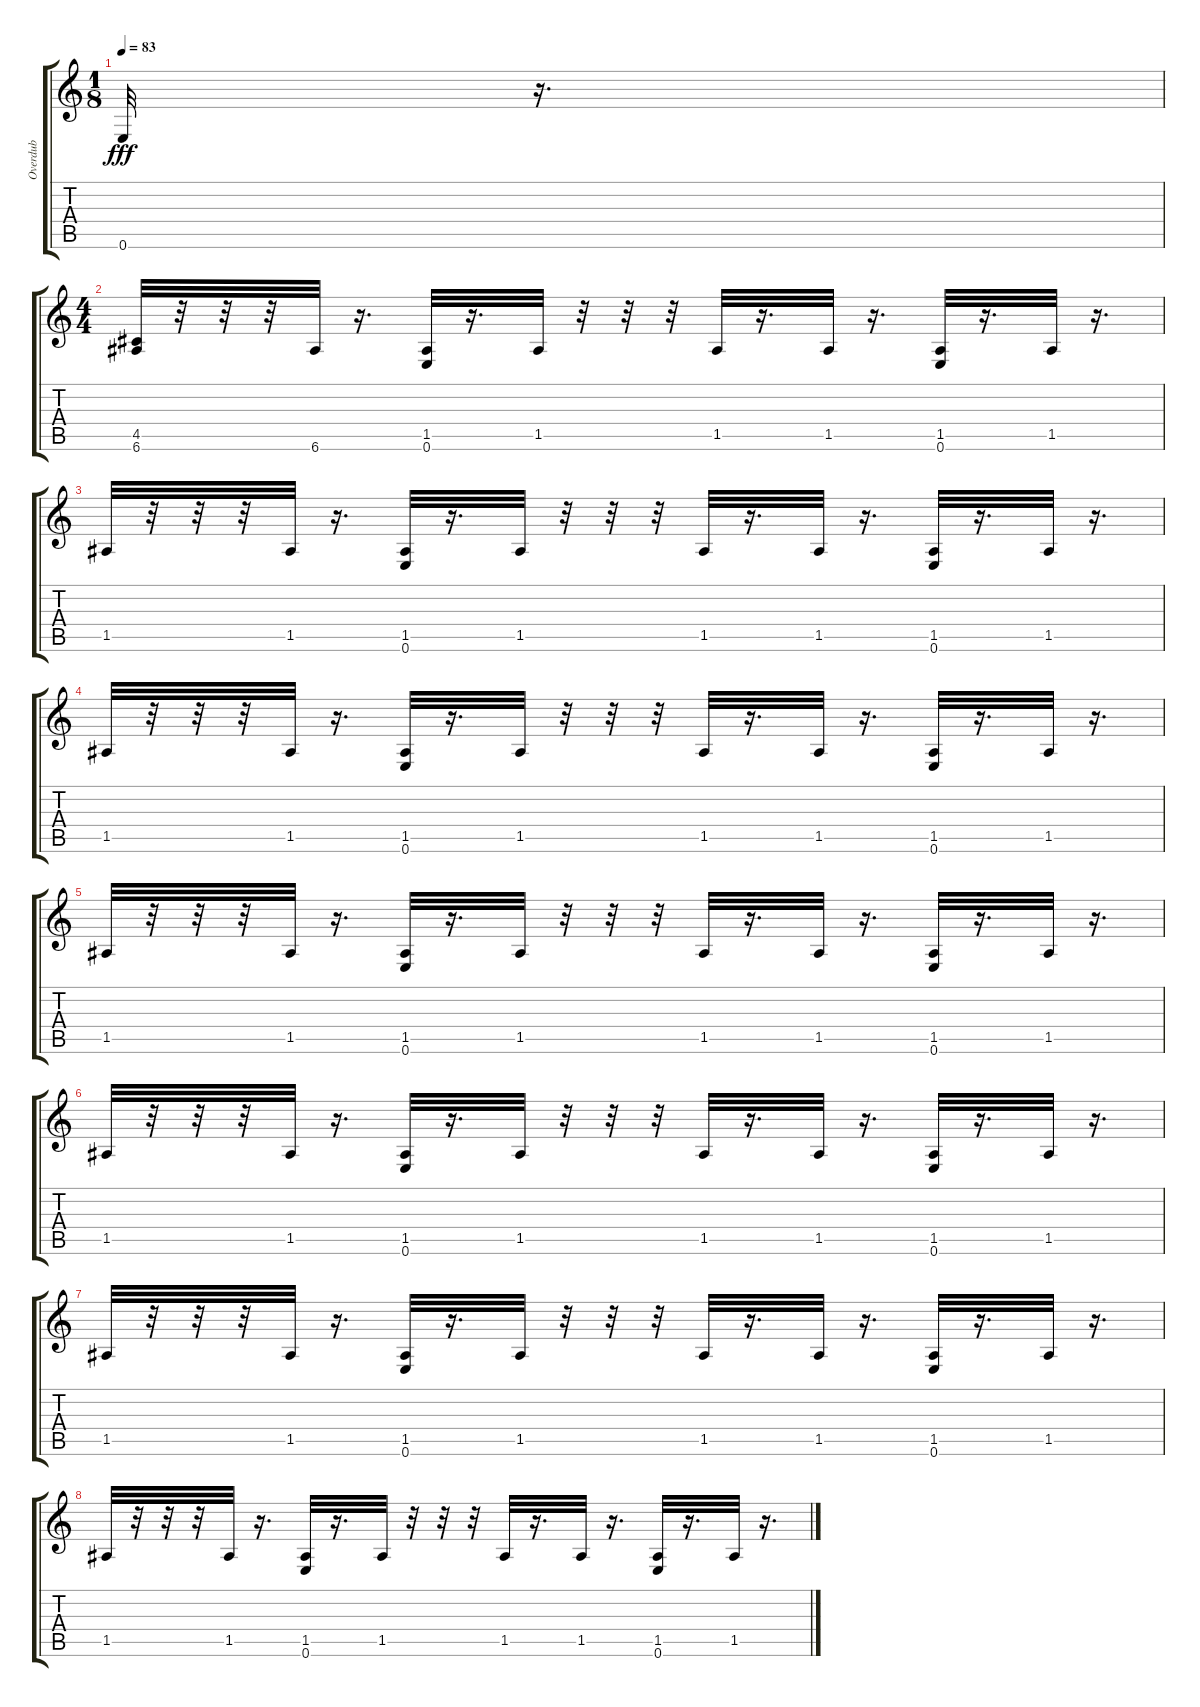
\track ("Overdub" "Overdub") {instrument acousticguitarnylon}
\staff {score tabs}
\tuning (E4 B3 G3 D3 A2 E2) {hide}
\ts (1 8)
\tempo 83
\clef g2
\ks c
0.6.32{dy fff instrument acousticguitarnylon} r.16{d} |
\ts (4 4)
(4.5 6.6).32 r.32 r.32 r.32 6.6.32 r.16{d} (1.5 0.6).32 r.16{d} 1.5.32 r.32 r.32 r.32 1.5.32 r.16{d} 1.5.32 r.16{d} (1.5 0.6).32 r.16{d} 1.5.32 r.16{d} |
1.5.32 r.32 r.32 r.32 1.5.32 r.16{d} (1.5 0.6).32 r.16{d} 1.5.32 r.32 r.32 r.32 1.5.32 r.16{d} 1.5.32 r.16{d} (1.5 0.6).32 r.16{d} 1.5.32 r.16{d} |
1.5.32 r.32 r.32 r.32 1.5.32 r.16{d} (1.5 0.6).32 r.16{d} 1.5.32 r.32 r.32 r.32 1.5.32 r.16{d} 1.5.32 r.16{d} (1.5 0.6).32 r.16{d} 1.5.32 r.16{d} |
1.5.32 r.32 r.32 r.32 1.5.32 r.16{d} (1.5 0.6).32 r.16{d} 1.5.32 r.32 r.32 r.32 1.5.32 r.16{d} 1.5.32 r.16{d} (1.5 0.6).32 r.16{d} 1.5.32 r.16{d} |
1.5.32 r.32 r.32 r.32 1.5.32 r.16{d} (1.5 0.6).32 r.16{d} 1.5.32 r.32 r.32 r.32 1.5.32 r.16{d} 1.5.32 r.16{d} (1.5 0.6).32 r.16{d} 1.5.32 r.16{d} |
1.5.32 r.32 r.32 r.32 1.5.32 r.16{d} (1.5 0.6).32 r.16{d} 1.5.32 r.32 r.32 r.32 1.5.32 r.16{d} 1.5.32 r.16{d} (1.5 0.6).32 r.16{d} 1.5.32 r.16{d} |
1.5.32 r.32 r.32 r.32 1.5.32 r.16{d} (1.5 0.6).32 r.16{d} 1.5.32 r.32 r.32 r.32 1.5.32 r.16{d} 1.5.32 r.16{d} (1.5 0.6).32 r.16{d} 1.5.32 r.16{d}
